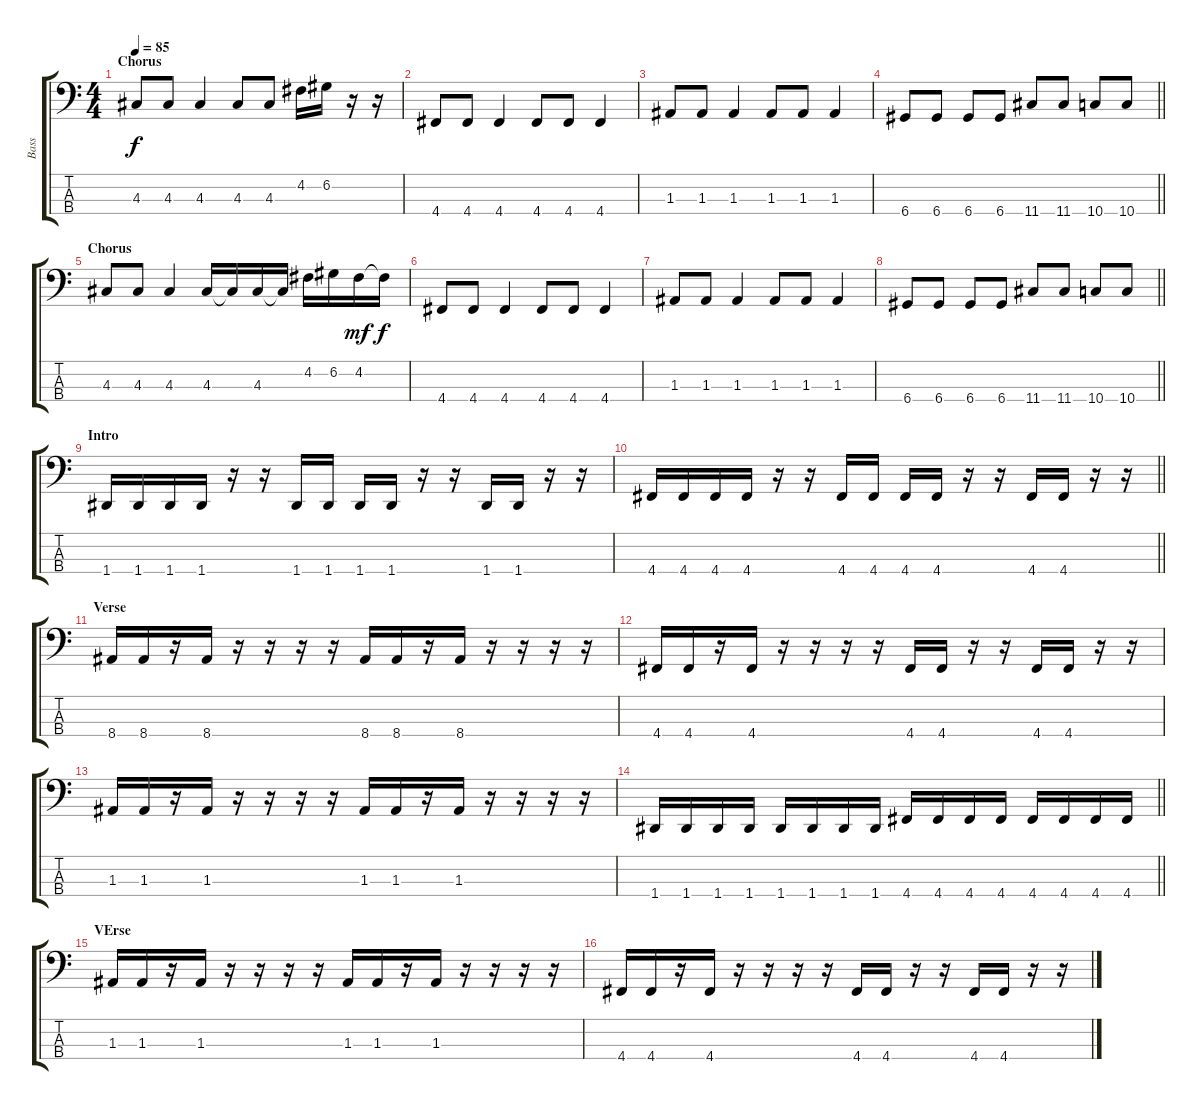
\track ("Bass" "Bass") {instrument electricbassfinger}
\staff {score tabs}
\tuning (G2 D2 A1 D1) {hide}
\ts (4 4)
\section ("" "Chorus")
\tempo 85
\clef f4
\ks c
4.3.8{dy f} 4.3.8 4.3.4 4.3.8 4.3.8 4.2.16 6.2.16 r.16 r.16 |
4.4.8 4.4.8 4.4.4 4.4.8 4.4.8 4.4.4 |
1.3.8 1.3.8 1.3.4 1.3.8 1.3.8 1.3.4 |
\barLineRight lightlight
6.4.8 6.4.8 6.4.8 6.4.8 11.4.8 11.4.8 10.4.8 10.4.8 |
\section ("" "Chorus")
4.3.8 4.3.8 4.3.4 4.3.16 4.3{t}.16 4.3.16 4.3{t}.16 4.2.16 6.2.16 4.2.16{dy mf} 4.2{t}.16{dy f} |
4.4.8 4.4.8 4.4.4 4.4.8 4.4.8 4.4.4 |
1.3.8 1.3.8 1.3.4 1.3.8 1.3.8 1.3.4 |
\barLineRight lightlight
6.4.8 6.4.8 6.4.8 6.4.8 11.4.8 11.4.8 10.4.8 10.4.8 |
\section ("" "Intro")
1.4.16 1.4.16 1.4.16 1.4.16 r.16 r.16 1.4.16 1.4.16 1.4.16 1.4.16 r.16 r.16 1.4.16 1.4.16 r.16 r.16 |
\barLineRight lightlight
4.4.16 4.4.16 4.4.16 4.4.16 r.16 r.16 4.4.16 4.4.16 4.4.16 4.4.16 r.16 r.16 4.4.16 4.4.16 r.16 r.16 |
\section ("" "Verse")
8.4.16 8.4.16 r.16 8.4.16 r.16 r.16 r.16 r.16 8.4.16 8.4.16 r.16 8.4.16 r.16 r.16 r.16 r.16 |
4.4.16 4.4.16 r.16 4.4.16 r.16 r.16 r.16 r.16 4.4.16 4.4.16 r.16 r.16 4.4.16 4.4.16 r.16 r.16 |
1.3.16 1.3.16 r.16 1.3.16 r.16 r.16 r.16 r.16 1.3.16 1.3.16 r.16 1.3.16 r.16 r.16 r.16 r.16 |
\barLineRight lightlight
1.4.16 1.4.16 1.4.16 1.4.16 1.4.16 1.4.16 1.4.16 1.4.16 4.4.16 4.4.16 4.4.16 4.4.16 4.4.16 4.4.16 4.4.16 4.4.16 |
\section ("" "VErse")
1.3.16 1.3.16 r.16 1.3.16 r.16 r.16 r.16 r.16 1.3.16 1.3.16 r.16 1.3.16 r.16 r.16 r.16 r.16 |
4.4.16 4.4.16 r.16 4.4.16 r.16 r.16 r.16 r.16 4.4.16 4.4.16 r.16 r.16 4.4.16 4.4.16 r.16 r.16
